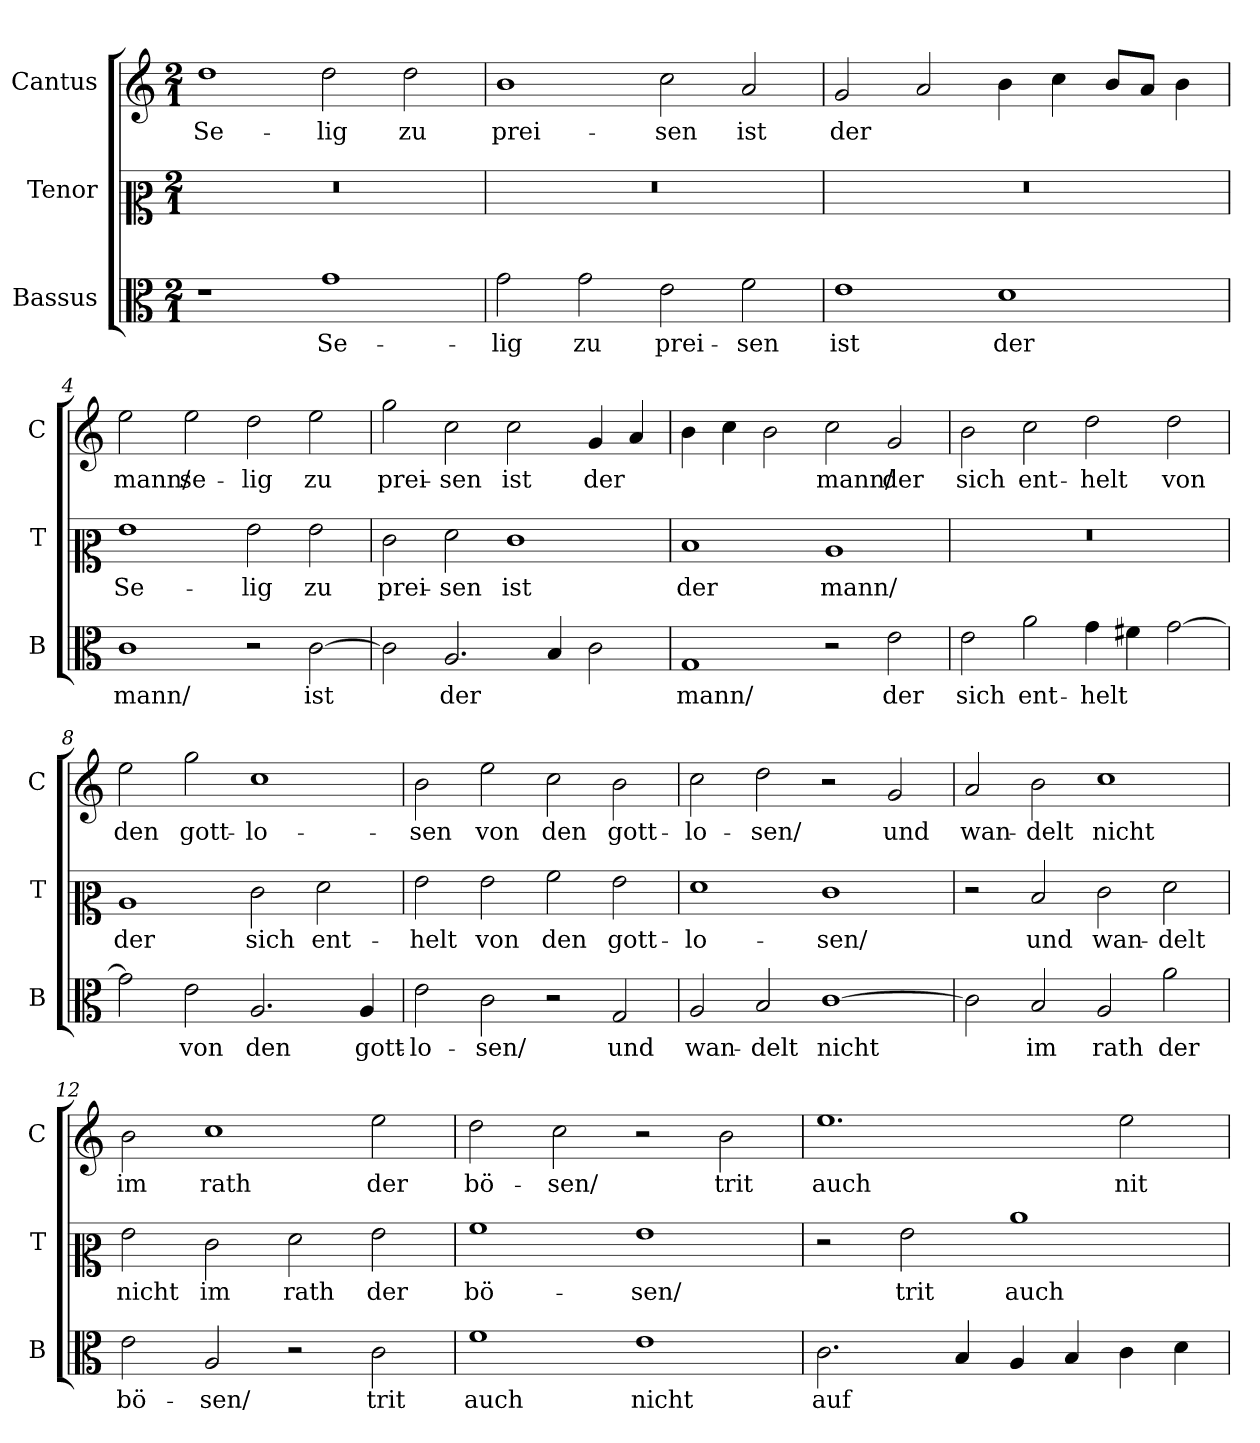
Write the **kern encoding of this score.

**kern	**text	**kern	**text	**kern	**text
*part3	*part3	*part2	*part2	*part1	*part1
*staff3	*staff3	*staff2	*staff2	*staff1	*staff1
*I"Bassus	*	*I"Tenor	*	*I"Cantus	*
*I'B	*	*I'T	*	*I'C	*
*clefC3	*	*clefC2	*	*clefG2	*
*k[]	*	*k[]	*	*k[]	*
*C:ion	*	*C:ion	*	*C:ion	*
*M2/1	*	*M2/1	*	*M2/1	*
*MM180	*	*MM180	*	*MM180	*
=1	=1	=1	=1	=1	=1
1r	.	0r	.	1dd	Se-
1g	Se-	.	.	2dd	-lig
.	.	.	.	2dd	zu
=2	=2	=2	=2	=2	=2
2g	-lig	0r	.	1b	prei-
2g	zu	.	.	.	.
2e	prei-	.	.	2cc	-sen
2f	-sen	.	.	2a	ist
=3	=3	=3	=3	=3	=3
1e	ist	0r	.	2g	der
.	.	.	.	2a	.
1d	der	.	.	4b	.
.	.	.	.	4cc	.
.	.	.	.	8b/L	.
.	.	.	.	8a/J	.
.	.	.	.	4b	.
=4	=4	=4	=4	=4	=4
1c	mann/	1g	Se-	2ee	mann/
!	!	!	!	!	!LO:LY:i
.	.	.	.	2ee	se-
!	!	!	!	!	!LO:LY:i
2r	.	2g	-lig	2dd	-lig
!	!	!	!	!	!LO:LY:i
[2c	ist	2g	zu	2ee	zu
=5	=5	=5	=5	=5	=5
!	!	!	!	!	!LO:LY:i
2c]	.	2e	prei-	2gg	prei-
!	!	!	!	!	!LO:LY:i
2.A	der	2f	-sen	2cc	-sen
!	!	!	!	!	!LO:LY:i
.	.	1e	ist	2cc	ist
4B	.	.	.	.	.
!	!	!	!	!	!LO:LY:i
2c	.	.	.	4g	der
.	.	.	.	4a	.
=6	=6	=6	=6	=6	=6
1G	mann/	1d	der	4b	.
.	.	.	.	4cc	.
.	.	.	.	2b	.
!	!	!	!	!	!LO:LY:i
2r	.	1c	mann/	2cc	mann/
2e	der	.	.	2g	der
=7	=7	=7	=7	=7	=7
2e	sich	0r	.	2b	sich
2a	ent-	.	.	2cc	ent-
4g	-helt	.	.	2dd	-helt
4f#X	.	.	.	.	.
[2g	.	.	.	2dd	von
=8	=8	=8	=8	=8	=8
2g]	.	1c	der	2ee	den
2e	von	.	.	2gg	gott-
2.A	den	2e	sich	1cc	-lo-
.	.	2f	ent-	.	.
4A	gott-	.	.	.	.
=9	=9	=9	=9	=9	=9
2e	-lo-	2g	-helt	2b	-sen
2c	-sen/	2g	von	2ee	von
2r	.	2a	den	2cc	den
2G	und	2g	gott-	2b	gott-
=10	=10	=10	=10	=10	=10
2A	wan-	1f	-lo-	2cc	-lo-
2B	-delt	.	.	2dd	sen/
[1c	nicht	1e	-sen/	2r	.
.	.	.	.	2g	und
=11	=11	=11	=11	=11	=11
2c]	.	2r	.	2a	wan-
2B	im	2d	und	2b	-delt
2A	rath	2e	wan-	1cc	nicht
2a	der	2f	-delt	.	.
=12	=12	=12	=12	=12	=12
2e	bö-	2g	nicht	2b	im
2A	-sen/	2e	im	1cc	rath
2r	.	2f	rath	.	.
2c	trit	2g	der	2ee	der
=13	=13	=13	=13	=13	=13
1f	auch	1a	bö-	2dd	bö-
.	.	.	.	2cc	-sen/
1e	nicht	1g	-sen/	2r	.
.	.	.	.	2b	trit
=14	=14	=14	=14	=14	=14
2.c	auf	2r	.	1.ee	auch
.	.	2g	trit	.	.
4B	.	.	.	.	.
4A	.	1cc	auch	.	.
4B	.	.	.	.	.
4c	.	.	.	2ee	nit
4d	.	.	.	.	.
=	=	=	=	=	=
*-	*-	*-	*-	*-	*-
